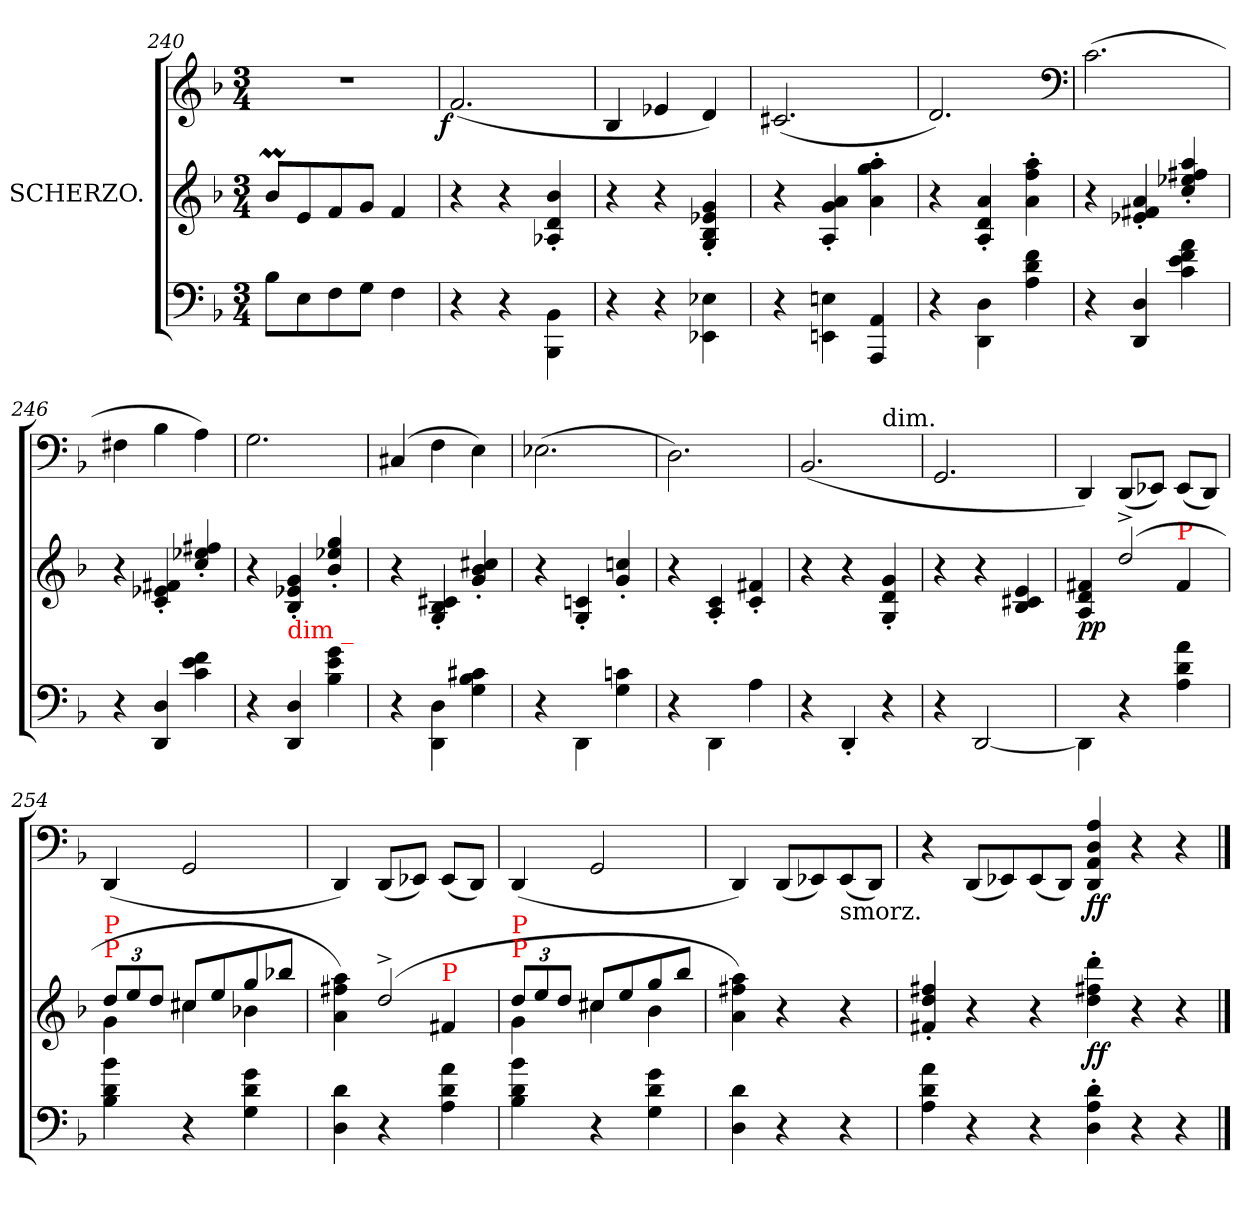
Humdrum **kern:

**kern	**kern	**dynam	**kern	**dynam
*part3	*part2	*part2	*part1	*part1
*staff3	*staff2	*staff2	*staff1	*staff1
*	*I"SCHERZO.	*	*	*
*clefF4	*clefG2	*	*clefG2	*
*k[b-]	*k[b-]	*	*k[b-]	*
*M3/4	*M3/4	*	*M3/4	*
=240	=240	=240	=240	=240
8B-L	8b-ML	.	2.rdd	.
8E	8e	.	.	.
8F	8f	.	.	.
8GJ	8gJ	.	.	.
4F	4f	.	.	.
=241	=241	=241	=241	=241
!	!	!	!	!LO:DY:rj
4r	4r	.	(<2.f!	f
4r	4r	.	.	.
4BB-\ 4BBB-\	4b-'> 4d'> 4A-X'>	.	.	.
=242	=242	=242	=242	=242
4r	4r	.	4B-!	.
4r	4r	.	4e-X!	.
4E-X\ 4EE-X\	4g'>/ 4e-X'>/ 4B-'>/ 4G'>/	.	4d!)	.
=243	=243	=243	=243	=243
4r	4r	.	(<2.c#X!	.
4En\ 4EEn\	4a'>/ 4g'>/ 4A'>/	.	.	.
4AA 4AAA	4aa'> 4gg'> 4a'>	.	.	.
=244	=244	=244	=244	=244
4r	4r	.	2.d!)	.
4D\ 4DD\	4a'>/ 4d'>/ 4A'>/	.	.	.
4f 4d 4A	4aa'> 4ff'> 4a'>	.	.	.
*	*	*	*clefF4	*
=245	=245	=245	=245	=245
4r	4r	.	(>2.c!	.
4D 4DD	4a'> 4f#X'> 4e-X'>	.	.	.
4a\ 4f\ 4e\ 4c\	4aa'>/ 4ff#X'>/ 4ee-X'>/ 4cc'>/	.	.	.
=246	=246	=246	=246	=246
4r	4r	.	4F#X!	.
4D 4DD	4f#X'> 4e-X'> 4c'>	.	4B-!	.
4f\ 4e\ 4c\	4ff#X'>/ 4ee-X'>/ 4cc'>/	.	4A!)	.
=247	=247	=247	=247	=247
4r	4r	.	2.G!	.
!	!LO:TX:b:color=red:t=dim _	!	!	!
4D 4DD	4g'> 4e-X'> 4B-'>	.	.	.
4g\ 4e\ 4B-\	4gg'>/ 4ee-X'>/ 4b-'>/	.	.	.
=248	=248	=248	=248	=248
4r	4r	.	(>4C#X!	.
4D\ 4DD\	4c#X'>/ 4B-'>/ 4G'>/	.	4F!	.
4c#X 4B- 4G	4cc#X'> 4b-'> 4g'>	.	4E!)	.
=249	=249	=249	=249	=249
4r	4r	.	(>2.E-X!	.
4DD\	4cn'>/ 4G'>/	.	.	.
4cn 4G	4ccn'> 4g'>	.	.	.
=250	=250	=250	=250	=250
4r	4r	.	2.D!)	.
4DD\	4c'>/ 4A'>/	.	.	.
4A	4f#X'< 4c'<	.	.	.
=251	=251	=251	=251	=251
*	*	*	*^	*
4r	4r	.	(<2.BB-!	2ryy	.
4DD'<	4r	.	.	.	.
!	!	!	!	!LO:TX:t=dim.	!
4r	4g'>/ 4d'>/ 4G'>/	.	.	4ryy	.
*	*	*	*v	*v	*
=252	=252	=252	=252	=252
4r	4r	.	2.GG!	.
[2DD	4r	.	.	.
.	4e 4c#X 4B-	.	.	.
=253	=253	=253	=253	=253
*	*^	*	*	*
4DD\]	4f#X/ 4d/ 4A/	4ryy	pp	4DD!)	.
4r	(>2dd^>	4ryy	.	(<8DD!L	.
.	.	.	.	8EE-X!J)	.
!	!	!LO:TX:a:color=red:t=P	!	!	!
4a\ 4d\ 4A\	.	4f#/	.	(<8EE-!L	.
.	.	.	.	8DD!J)	.
=254	=254	=254	=254	=254	=254
*	*Xbrackettup	*	*	*	*
!	!LO:TX:a:color=red:t=P	!	!	!	!
!	!LO:TX:a:color=red:t=P	!	!	!	!
4b-\ 4d\ 4B-\	12ddL	4g	.	(<4DD!	.
.	12ee	.	.	.	.
.	12ddJ	.	.	.	.
4r	8cc#XL	4cc#X	.	2GG!	.
.	8ee	.	.	.	.
4g 4d 4G	8gg	4b-X	.	.	.
.	8bb-XJ	.	.	.	.
=255	=255	=255	=255	=255	=255
4d 4D	4aa 4ff#X 4a)	4ryy	.	4DD!)	.
4r	(>2dd^>	4ryy	.	(8DD!L	.
.	.	.	.	8EE-X!J)	.
!	!	!LO:TX:a:color=red:t=P	!	!	!
4a\ 4d\ 4A\	.	4f#X/	.	(8EE-!L	.
.	.	.	.	8DD!J)	.
=256	=256	=256	=256	=256	=256
!	!LO:TX:a:color=red:t=P	!	!	!	!
!	!LO:TX:a:color=red:t=P	!	!	!	!
4b-\ 4d\ 4B-\	12ddL	4g\	.	(<4DD!	.
.	12ee	.	.	.	.
.	12ddJ	.	.	.	.
4r	8cc#XL	4cc#X	.	2GG!	.
.	8ee	.	.	.	.
4g 4d 4G	8gg	4b-	.	.	.
.	8bb-J	.	.	.	.
*	*v	*v	*	*	*
=257	=257	=257	=257	=257
4d 4D	4aa 4ff#X 4a)	.	4DD!)	.
4r	4r	.	(<8DD!L	.
.	.	.	8EE-X!)	.
!	!	!	!LO:TX:b:t=smorz.	!
4r	4r	.	(<8EE-!	.
.	.	.	8DD!J)	.
=258	=258	=258	=258	=258
4a\ 4d\ 4A\	4ff#X'>/ 4dd'>/ 4f#X'>/	.	4r	.
4r	4r	.	(<8DD!L	.
.	.	.	8EE-X!)	.
4r	4r	.	(<8EE-!	.
.	.	.	8DD!J)	.
4d'> 4A'> 4D'>	4ddd'> 4ff#X'> 4dd'>	ff	4A! 4D! 4AA! 4DD!	ff
4r	4r	.	4r	.
4r	4r	.	4r	.
==	==	==	==	==
*-	*-	*-	*-	*-
